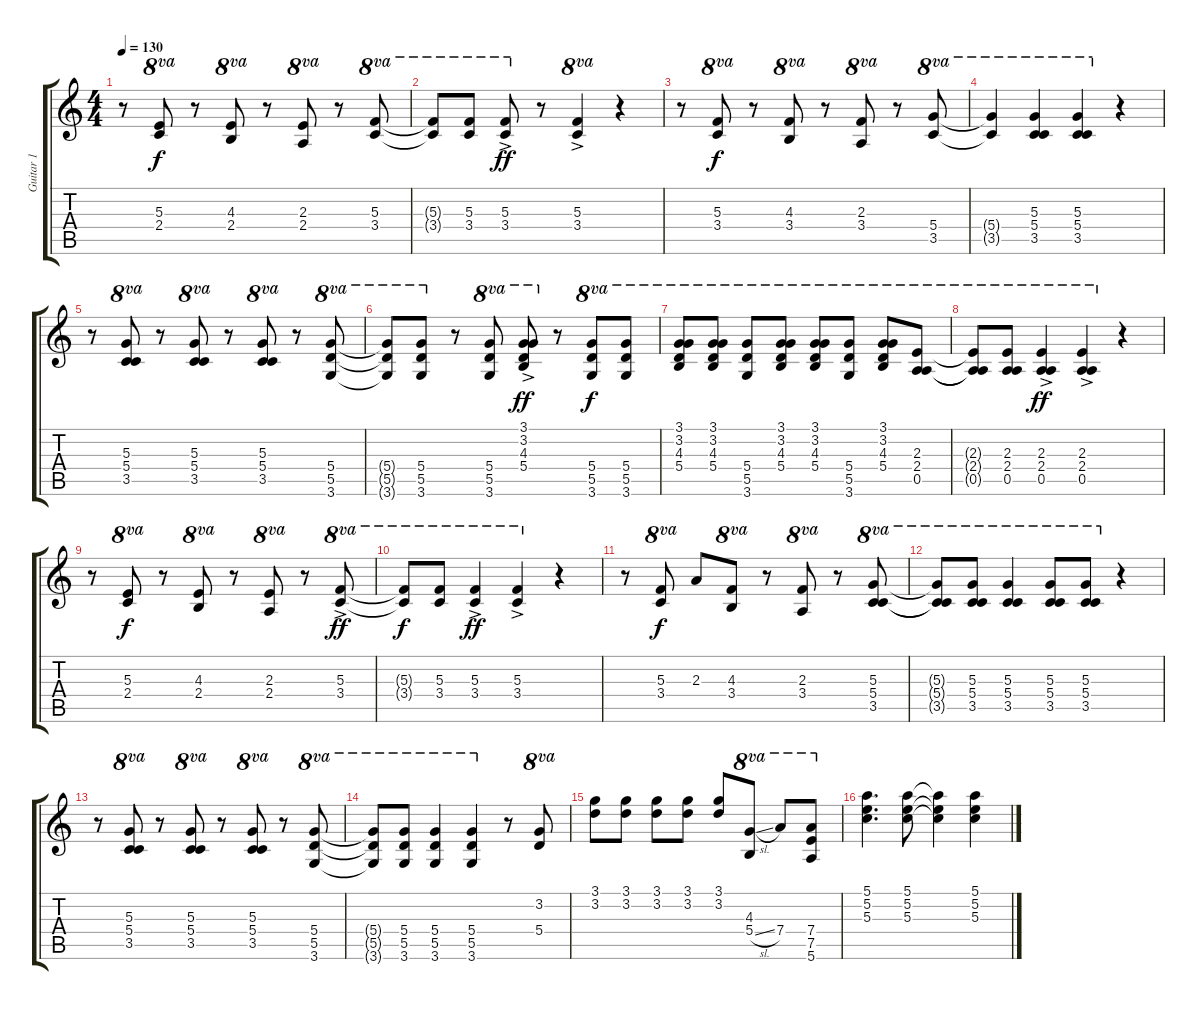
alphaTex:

\track ("Guitar 1" "Guitar 1") {instrument distortionguitar}
\staff {score tabs}
\tuning (E4 B3 G3 D4 A3 E3) {hide}
\ts (4 4)
\tempo 130
\clef g2
\ks c
r.8{dy ff} (5.3 2.4).8{ot 8va dy f} r.8 (4.3 2.4).8{ot 8va} r.8 (2.3 2.4).8{ot 8va} r.8 (5.3 3.4).8{ot 8va} |
(5.3{t} 3.4{t}).8{ot 8va} (5.3 3.4).8{ot 8va} (5.3{ac} 3.4{ac}).8{ot 8va dy ff} r.8 (5.3{ac} 3.4{ac}).4{ot 8va} r.4 |
r.8 (5.3 3.4).8{ot 8va dy f} r.8 (4.3 3.4).8{ot 8va} r.8 (2.3 3.4).8{ot 8va} r.8 (5.4 3.5).8{ot 8va} |
(5.4{t} 3.5{t}).4{ot 8va} (5.3 5.4 3.5).4{ot 8va} (5.3 5.4 3.5).4{ot 8va} r.4 |
r.8 (5.3 5.4 3.5).8{ot 8va} r.8 (5.3 5.4 3.5).8{ot 8va} r.8 (5.3 5.4 3.5).8{ot 8va} r.8 (5.4 5.5 3.6).8{ot 8va} |
(5.4{t} 5.5{t} 3.6{t}).8{ot 8va} (5.4 5.5 3.6).8{ot 8va} r.8 (5.4 5.5 3.6).8{ot 8va} (3.1{ac} 3.2{ac} 4.3{ac} 5.4{ac}).8{ot 8va dy ff} r.8 (5.4 5.5 3.6).8{ot 8va dy f} (5.4 5.5 3.6).8{ot 8va} |
(3.1 3.2 4.3 5.4).8{ot 8va} (3.1 3.2 4.3 5.4).8{ot 8va} (5.4 5.5 3.6).8{ot 8va} (3.1 3.2 4.3 5.4).8{ot 8va} (3.1 3.2 4.3 5.4).8{ot 8va} (5.4 5.5 3.6).8{ot 8va} (3.1 3.2 4.3 5.4).8{ot 8va} (2.3 2.4 0.5).8{ot 8va} |
(2.3{t} 2.4{t} 0.5{t}).8{ot 8va} (2.3 2.4 0.5).8{ot 8va} (2.3{ac} 2.4{ac} 0.5{ac}).4{ot 8va dy ff} (2.3{ac} 2.4{ac} 0.5{ac}).4{ot 8va} r.4 |
r.8 (5.3 2.4).8{ot 8va dy f} r.8 (4.3 2.4).8{ot 8va} r.8 (2.3 2.4).8{ot 8va} r.8 (5.3{ac} 3.4{ac}).8{ot 8va dy ff} |
(5.3{t} 3.4{t}).8{ot 8va dy f} (5.3 3.4).8{ot 8va} (5.3{ac} 3.4{ac}).4{ot 8va dy ff} (5.3{ac} 3.4{ac}).4{ot 8va} r.4 |
r.8 (5.3 3.4).8{ot 8va dy f} 2.3.8 (4.3 3.4).8{ot 8va} r.8 (2.3 3.4).8{ot 8va} r.8 (5.3 5.4 3.5).8{ot 8va} |
(5.3{t} 5.4{t} 3.5{t}).8{ot 8va} (5.3 5.4 3.5).8{ot 8va} (5.3 5.4 3.5).4{ot 8va} (5.3 5.4 3.5).8{ot 8va} (5.3 5.4 3.5).8{ot 8va} r.4 |
r.8 (5.3 5.4 3.5).8{ot 8va} r.8 (5.3 5.4 3.5).8{ot 8va} r.8 (5.3 5.4 3.5).8{ot 8va} r.8 (5.4 5.5 3.6).8{ot 8va} |
(5.4{t} 5.5{t} 3.6{t}).8{ot 8va} (5.4 5.5 3.6).8{ot 8va} (5.4 5.5 3.6).4{ot 8va} (5.4 5.5 3.6).4{ot 8va} r.8 (3.2 5.4).8{ot 8va} |
(3.1 3.2).8 (3.1 3.2).8 (3.1 3.2).8 (3.1 3.2).8 (3.1 3.2).8 (4.3 5.4{sl}).8{ot 8va} 7.4.8{ot 8va} (7.4 7.5 5.6).8{ot 8va} |
(5.1 5.2 5.3).4{d} (5.1 5.2 5.3).8 (5.1{t} 5.2{t} 5.3{t}).4 (5.1 5.2 5.3).4
